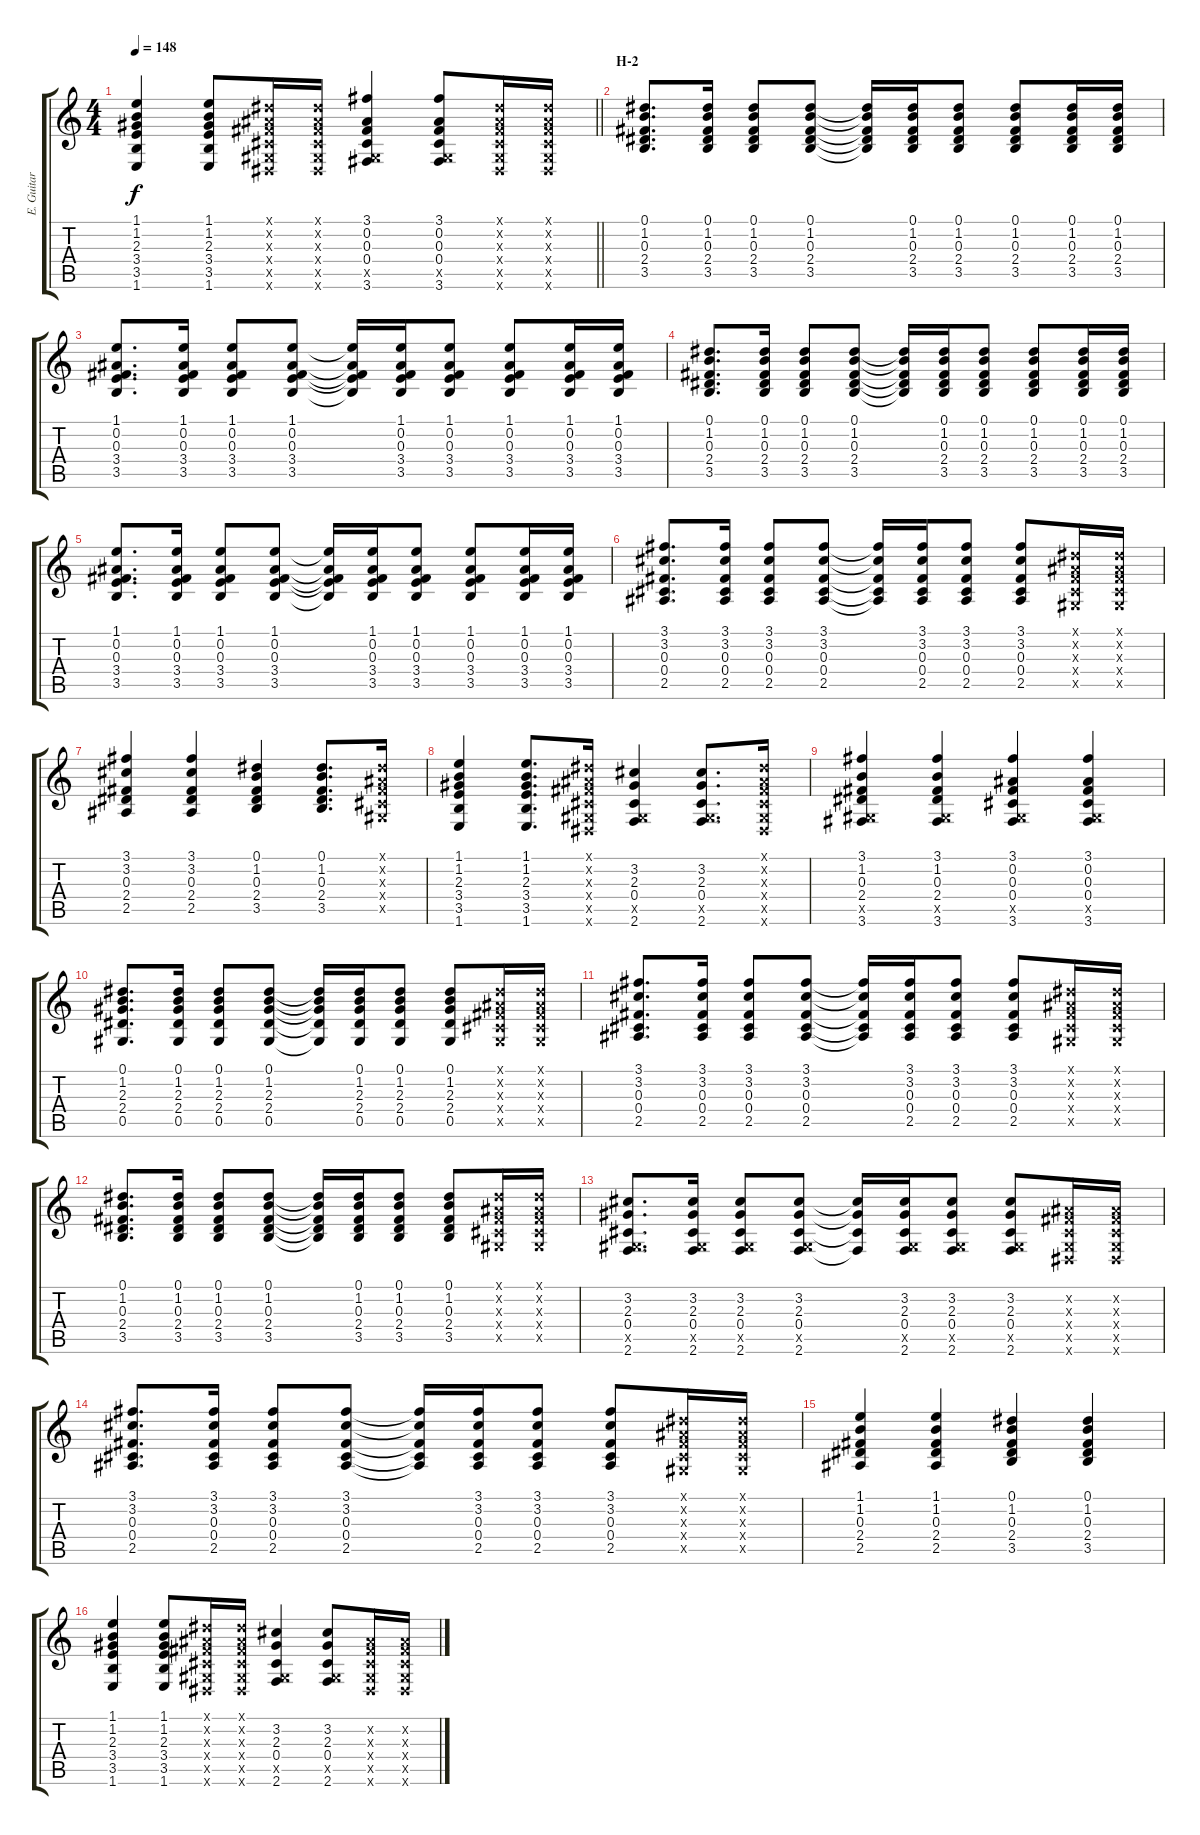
\track ("E. Guitar III (R. Channel)" "E. Guitar ") {instrument overdrivenguitar}
\staff {score tabs}
\tuning (Eb4 Bb3 Gb3 Db3 Ab2 Eb2) {hide}
\ts (4 4)
\tempo 148
\clef g2
\barLineRight lightlight
\ks c
(1.1 1.2 2.3 3.4 3.5 1.6).4{dy f} (1.1 1.2 2.3 3.4 3.5 1.6).8 (0.1{x} 0.2{x} 0.3{x} 0.4{x} 0.5{x} 0.6{x}).16 (0.1{x} 0.2{x} 0.3{x} 0.4{x} 0.5{x} 0.6{x}).16 (3.1 0.2 0.3 0.4 0.5{x} 3.6).4 (3.1 0.2 0.3 0.4 0.5{x} 3.6).8 (0.1{x} 0.2{x} 0.3{x} 0.4{x} 0.5{x} 0.6{x}).16 (0.1{x} 0.2{x} 0.3{x} 0.4{x} 0.5{x} 0.6{x}).16 |
\section ("" "H-2")
(0.1 1.2 0.3 2.4 3.5).8{d} (0.1 1.2 0.3 2.4 3.5).16 (0.1 1.2 0.3 2.4 3.5).8 (0.1 1.2 0.3 2.4 3.5).8 (0.1{t} 1.2{t} 0.3{t} 2.4{t} 3.5{t}).16 (0.1 1.2 0.3 2.4 3.5).16 (0.1 1.2 0.3 2.4 3.5).8 (0.1 1.2 0.3 2.4 3.5).8 (0.1 1.2 0.3 2.4 3.5).16 (0.1 1.2 0.3 2.4 3.5).16 |
(1.1 0.2 0.3 3.4 3.5).8{d} (1.1 0.2 0.3 3.4 3.5).16 (1.1 0.2 0.3 3.4 3.5).8 (1.1 0.2 0.3 3.4 3.5).8 (1.1{t} 0.2{t} 0.3{t} 3.4{t} 3.5{t}).16 (1.1 0.2 0.3 3.4 3.5).16 (1.1 0.2 0.3 3.4 3.5).8 (1.1 0.2 0.3 3.4 3.5).8 (1.1 0.2 0.3 3.4 3.5).16 (1.1 0.2 0.3 3.4 3.5).16 |
(0.1 1.2 0.3 2.4 3.5).8{d} (0.1 1.2 0.3 2.4 3.5).16 (0.1 1.2 0.3 2.4 3.5).8 (0.1 1.2 0.3 2.4 3.5).8 (0.1{t} 1.2{t} 0.3{t} 2.4{t} 3.5{t}).16 (0.1 1.2 0.3 2.4 3.5).16 (0.1 1.2 0.3 2.4 3.5).8 (0.1 1.2 0.3 2.4 3.5).8 (0.1 1.2 0.3 2.4 3.5).16 (0.1 1.2 0.3 2.4 3.5).16 |
(1.1 0.2 0.3 3.4 3.5).8{d} (1.1 0.2 0.3 3.4 3.5).16 (1.1 0.2 0.3 3.4 3.5).8 (1.1 0.2 0.3 3.4 3.5).8 (1.1{t} 0.2{t} 0.3{t} 3.4{t} 3.5{t}).16 (1.1 0.2 0.3 3.4 3.5).16 (1.1 0.2 0.3 3.4 3.5).8 (1.1 0.2 0.3 3.4 3.5).8 (1.1 0.2 0.3 3.4 3.5).16 (1.1 0.2 0.3 3.4 3.5).16 |
(3.1 3.2 0.3 0.4 2.5).8{d} (3.1 3.2 0.3 0.4 2.5).16 (3.1 3.2 0.3 0.4 2.5).8 (3.1 3.2 0.3 0.4 2.5).8 (3.1{t} 3.2{t} 0.3{t} 0.4{t} 2.5{t}).16 (3.1 3.2 0.3 0.4 2.5).16 (3.1 3.2 0.3 0.4 2.5).8 (3.1 3.2 0.3 0.4 2.5).8 (0.1{x} 0.2{x} 0.3{x} 0.4{x} 0.5{x}).16 (0.1{x} 0.2{x} 0.3{x} 0.4{x} 0.5{x}).16 |
(3.1 3.2 0.3 2.4 2.5).4 (3.1 3.2 0.3 2.4 2.5).4 (0.1 1.2 0.3 2.4 3.5).4 (0.1 1.2 0.3 2.4 3.5).8{d} (0.1{x} 0.2{x} 0.3{x} 0.4{x} 0.5{x}).16 |
(1.1 1.2 2.3 3.4 3.5 1.6).4 (1.1 1.2 2.3 3.4 3.5 1.6).8{d} (0.1{x} 0.2{x} 0.3{x} 0.4{x} 0.5{x} 0.6{x}).16 (3.2 2.3 0.4 0.5{x} 2.6).4 (3.2 2.3 0.4 0.5{x} 2.6).8{d} (0.1{x} 0.2{x} 0.3{x} 0.4{x} 0.5{x} 0.6{x}).16 |
(3.1 1.2 0.3 2.4 0.5{x} 3.6).4 (3.1 1.2 0.3 2.4 0.5{x} 3.6).4 (3.1 0.2 0.3 0.4 0.5{x} 3.6).4 (3.1 0.2 0.3 0.4 0.5{x} 3.6).4 |
(0.1 1.2 2.3 2.4 0.5).8{d} (0.1 1.2 2.3 2.4 0.5).16 (0.1 1.2 2.3 2.4 0.5).8 (0.1 1.2 2.3 2.4 0.5).8 (0.1{t} 1.2{t} 2.3{t} 2.4{t} 0.5{t}).16 (0.1 1.2 2.3 2.4 0.5).16 (0.1 1.2 2.3 2.4 0.5).8 (0.1 1.2 2.3 2.4 0.5).8 (0.1{x} 0.2{x} 0.3{x} 0.4{x} 0.5{x}).16 (0.1{x} 0.2{x} 0.3{x} 0.4{x} 0.5{x}).16 |
(3.1 3.2 0.3 0.4 2.5).8{d} (3.1 3.2 0.3 0.4 2.5).16 (3.1 3.2 0.3 0.4 2.5).8 (3.1 3.2 0.3 0.4 2.5).8 (3.1{t} 3.2{t} 0.3{t} 0.4{t} 2.5{t}).16 (3.1 3.2 0.3 0.4 2.5).16 (3.1 3.2 0.3 0.4 2.5).8 (3.1 3.2 0.3 0.4 2.5).8 (0.1{x} 0.2{x} 0.3{x} 0.4{x} 0.5{x}).16 (0.1{x} 0.2{x} 0.3{x} 0.4{x} 0.5{x}).16 |
(0.1 1.2 0.3 2.4 3.5).8{d} (0.1 1.2 0.3 2.4 3.5).16 (0.1 1.2 0.3 2.4 3.5).8 (0.1 1.2 0.3 2.4 3.5).8 (0.1{t} 1.2{t} 0.3{t} 2.4{t} 3.5{t}).16 (0.1 1.2 0.3 2.4 3.5).16 (0.1 1.2 0.3 2.4 3.5).8 (0.1 1.2 0.3 2.4 3.5).8 (0.1{x} 0.2{x} 0.3{x} 0.4{x} 0.5{x}).16 (0.1{x} 0.2{x} 0.3{x} 0.4{x} 0.5{x}).16 |
(3.2 2.3 0.4 0.5{x} 2.6).8{d} (3.2 2.3 0.4 0.5{x} 2.6).16 (3.2 2.3 0.4 0.5{x} 2.6).8 (3.2 2.3 0.4 0.5{x} 2.6).8 (3.2{t} 2.3{t} 0.4{t} 2.6{t}).16 (3.2 2.3 0.4 0.5{x} 2.6).16 (3.2 2.3 0.4 0.5{x} 2.6).8 (3.2 2.3 0.4 0.5{x} 2.6).8 (0.2{x} 0.3{x} 0.4{x} 0.5{x} 0.6{x}).16 (0.2{x} 0.3{x} 0.4{x} 0.5{x} 0.6{x}).16 |
(3.1 3.2 0.3 0.4 2.5).8{d} (3.1 3.2 0.3 0.4 2.5).16 (3.1 3.2 0.3 0.4 2.5).8 (3.1 3.2 0.3 0.4 2.5).8 (3.1{t} 3.2{t} 0.3{t} 0.4{t} 2.5{t}).16 (3.1 3.2 0.3 0.4 2.5).16 (3.1 3.2 0.3 0.4 2.5).8 (3.1 3.2 0.3 0.4 2.5).8 (0.1{x} 0.2{x} 0.3{x} 0.4{x} 0.5{x}).16 (0.1{x} 0.2{x} 0.3{x} 0.4{x} 0.5{x}).16 |
(1.1 1.2 0.3 2.4 2.5).4 (1.1 1.2 0.3 2.4 2.5).4 (0.1 1.2 0.3 2.4 3.5).4 (0.1 1.2 0.3 2.4 3.5).4 |
(1.1 1.2 2.3 3.4 3.5 1.6).4 (1.1 1.2 2.3 3.4 3.5 1.6).8 (0.1{x} 0.2{x} 0.3{x} 0.4{x} 0.5{x} 0.6{x}).16 (0.1{x} 0.2{x} 0.3{x} 0.4{x} 0.5{x} 0.6{x}).16 (3.2 2.3 0.4 0.5{x} 2.6).4 (3.2 2.3 0.4 0.5{x} 2.6).8 (0.2{x} 0.3{x} 0.4{x} 0.5{x} 0.6{x}).16 (0.2{x} 0.3{x} 0.4{x} 0.5{x} 0.6{x}).16
